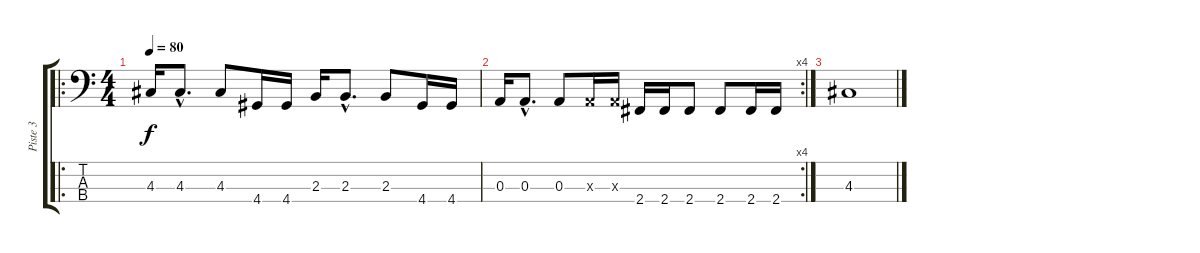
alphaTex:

\track ("Piste 3" "Piste 3") {instrument electricbassfinger}
\staff {score tabs}
\tuning (G2 D2 A1 E1) {hide}
\ro
\ts (4 4)
\tempo 80
\clef f4
\ks c
4.3.16{dy f} 4.3{hac}.8{d} 4.3.8 4.4.16 4.4.16 2.3.16 2.3{hac}.8{d} 2.3.8 4.4.16 4.4.16 |
\rc 4
0.3.16 0.3{hac}.8{d} 0.3.8 0.3{x}.16 0.3{x}.16 2.4.16 2.4.16 2.4.8 2.4.8 2.4.16 2.4.16 |
4.3.1
